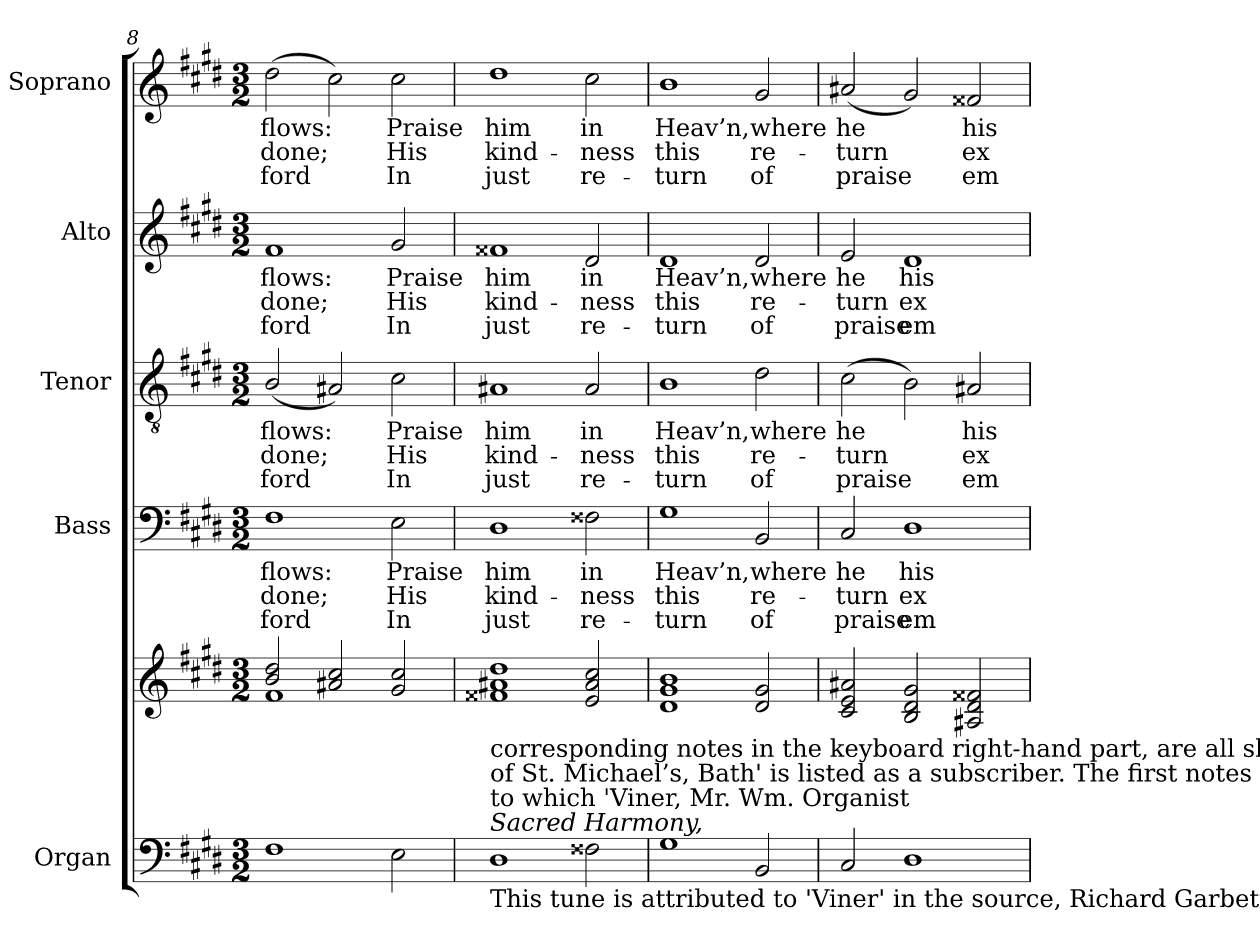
**kern	**kern	**kern	**text	**text	**text	**kern	**text	**text	**text	**kern	**text	**text	**text	**kern	**text	**text	**text
*part5	*part5	*part4	*part4	*part4	*part4	*part3	*part3	*part3	*part3	*part2	*part2	*part2	*part2	*part1	*part1	*part1	*part1
*staff6	*staff5	*staff4	*staff4	*staff4	*staff4	*staff3	*staff3	*staff3	*staff3	*staff2	*staff2	*staff2	*staff2	*staff1	*staff1	*staff1	*staff1
*I"Organ	*	*I"Bass	*	*	*	*I"Tenor	*	*	*	*I"Alto	*	*	*	*I"Soprano	*	*	*
*I'Org.	*	*I'B.	*	*	*	*I'T.	*	*	*	*I'A.	*	*	*	*I'S.	*	*	*
*clefF4	*clefG2	*clefF4	*	*	*	*clefGv2	*	*	*	*clefG2	*	*	*	*clefG2	*	*	*
*	*	*	*	*	*	*ITrd7c12	*	*	*	*	*	*	*	*	*	*	*
*k[f#c#g#d#]	*k[f#c#g#d#]	*k[f#c#g#d#]	*	*	*	*k[f#c#g#d#]	*	*	*	*k[f#c#g#d#]	*	*	*	*k[f#c#g#d#]	*	*	*
*E:	*E:	*E:	*	*	*	*E:	*	*	*	*E:	*	*	*	*E:	*	*	*
*M3/2	*M3/2	*M3/2	*	*	*	*M3/2	*	*	*	*M3/2	*	*	*	*M3/2	*	*	*
=8	=8	=8	=8	=8	=8	=8	=8	=8	=8	=8	=8	=8	=8	=8	=8	=8	=8
*	*^	*	*	*	*	*	*	*	*	*	*	*	*	*	*	*	*
!	!	!	!	!LO:LY:b:color=#000000	!LO:LY:b:color=#000000	!LO:LY:b:color=#000000	!	!	!	!	!	!	!	!	!	!	!	!
!	!	!	!	!	!	!	!	!LO:LY:b:color=#000000	!LO:LY:b:color=#000000	!LO:LY:b:color=#000000	!	!	!	!	!	!	!	!
!	!	!	!	!	!	!	!	!	!	!	!	!LO:LY:b:color=#000000	!LO:LY:b:color=#000000	!LO:LY:b:color=#000000	!	!	!	!
!	!	!	!	!	!	!	!	!	!	!	!	!	!	!	!	!LO:LY:b:color=#000000	!LO:LY:b:color=#000000	!LO:LY:b:color=#000000
1F#i	2bi/ 2dd#i	1f#i	1F#i	flows:	done;	-ford	(2BBi/	flows:	done;	-ford	1f#i	flows:	done;	-ford	(2dd#i\	flows:	done;	-ford
.	2a#Xi/ 2cc#i	.	.	.	.	.	2AA#Xi/)	.	.	.	.	.	.	.	2cc#i\)	.	.	.
!	!	!	!	!LO:LY:b:color=#000000	!LO:LY:b:color=#000000	!LO:LY:b:color=#000000	!	!	!	!	!	!	!	!	!	!	!	!
!	!	!	!	!	!	!	!	!LO:LY:b:color=#000000	!LO:LY:b:color=#000000	!LO:LY:b:color=#000000	!	!	!	!	!	!	!	!
!	!	!	!	!	!	!	!	!	!	!	!	!LO:LY:b:color=#000000	!LO:LY:b:color=#000000	!LO:LY:b:color=#000000	!	!	!	!
!	!	!	!	!	!	!	!	!	!	!	!	!	!	!	!	!LO:LY:b:color=#000000	!LO:LY:b:color=#000000	!LO:LY:b:color=#000000
2Ei\	2g#i/ 2cc#i	2ryy	2Ei\	Praise	His	In	2C#i\	Praise	His	In	2g#i/	Praise	His	In	2cc#i\	Praise	His	In
*	*v	*v	*	*	*	*	*	*	*	*	*	*	*	*	*	*	*	*
!!LO:LB:g=z
=9	=9	=9	=9	=9	=9	=9	=9	=9	=9	=9	=9	=9	=9	=9	=9	=9	=9
*	*^	*	*	*	*	*	*	*	*	*	*	*	*	*	*	*	*
!	!	!	!	!LO:LY:b:color=#000000	!LO:LY:b:color=#000000	!LO:LY:b:color=#000000	!	!	!	!	!	!	!	!	!	!	!	!
*	*v	*v	*	*	*	*	*	*	*	*	*	*	*	*	*	*	*	*
*	*^	*	*	*	*	*	*	*	*	*	*	*	*	*	*	*	*
!	!	!	!	!	!	!	!	!LO:LY:b:color=#000000	!LO:LY:b:color=#000000	!LO:LY:b:color=#000000	!	!	!	!	!	!	!	!
*	*v	*v	*	*	*	*	*	*	*	*	*	*	*	*	*	*	*	*
*	*^	*	*	*	*	*	*	*	*	*	*	*	*	*	*	*	*
!	!	!	!	!	!	!	!	!	!	!	!	!LO:LY:b:color=#000000	!LO:LY:b:color=#000000	!LO:LY:b:color=#000000	!	!	!	!
*	*v	*v	*	*	*	*	*	*	*	*	*	*	*	*	*	*	*	*
*	*^	*	*	*	*	*	*	*	*	*	*	*	*	*	*	*	*
!LO:TX:b:t=This tune is attributed to 'Viner' in the source, Richard Garbett's	!	!	!	!	!	!	!	!	!	!	!	!	!	!	!	!	!	!
!LO:TX:i:t=Sacred Harmony,	!	!	!	!	!	!	!	!	!	!	!	!	!	!	!	!	!	!
!LO:TX:t=to which 'Viner, Mr. Wm. Organist	!	!	!	!	!	!	!	!	!	!	!	!	!	!	!	!	!	!
!LO:TX:t=of St. Michael’s, Bath' is listed as a subscriber. The first notes of the soprano and alto parts in bar 8, and the	!	!	!	!	!	!	!	!	!	!	!	!	!	!	!	!	!	!
!LO:TX:t=corresponding notes in the keyboard right-hand part, are all shown as small appogiature in the source.	!	!	!	!	!	!	!	!	!	!	!	!	!	!	!	!	!	!
!	!	!	!	!	!	!	!	!	!	!	!	!	!	!	!	!LO:LY:b:color=#000000	!LO:LY:b:color=#000000	!LO:LY:b:color=#000000
*	*v	*v	*	*	*	*	*	*	*	*	*	*	*	*	*	*	*	*
1D#i	1f##Xi 1a#Xi 1dd#i	1D#i	him	kind-	just	1AA#Xi	him	kind-	just	1f##Xi	him	kind-	just	1dd#i	him	kind-	just
!	!	!	!LO:LY:b:color=#000000	!LO:LY:b:color=#000000	!LO:LY:b:color=#000000	!	!	!	!	!	!	!	!	!	!	!	!
!	!	!	!	!	!	!	!LO:LY:b:color=#000000	!LO:LY:b:color=#000000	!LO:LY:b:color=#000000	!	!	!	!	!	!	!	!
!	!	!	!	!	!	!	!	!	!	!	!LO:LY:b:color=#000000	!LO:LY:b:color=#000000	!LO:LY:b:color=#000000	!	!	!	!
!	!	!	!	!	!	!	!	!	!	!	!	!	!	!	!LO:LY:b:color=#000000	!LO:LY:b:color=#000000	!LO:LY:b:color=#000000
2F##Xi\	2ei/ 2a#i 2cc#i	2F##Xi\	in	-ness	re-	2AA#i/	in	-ness	re-	2d#i/	in	-ness	re-	2cc#i\	in	-ness	re-
=10	=10	=10	=10	=10	=10	=10	=10	=10	=10	=10	=10	=10	=10	=10	=10	=10	=10
!	!	!	!LO:LY:b:color=#000000	!LO:LY:b:color=#000000	!LO:LY:b:color=#000000	!	!	!	!	!	!	!	!	!	!	!	!
!	!	!	!	!	!	!	!LO:LY:b:color=#000000	!LO:LY:b:color=#000000	!LO:LY:b:color=#000000	!	!	!	!	!	!	!	!
!	!	!	!	!	!	!	!	!	!	!	!LO:LY:b:color=#000000	!LO:LY:b:color=#000000	!LO:LY:b:color=#000000	!	!	!	!
!	!	!	!	!	!	!	!	!	!	!	!	!	!	!	!LO:LY:b:color=#000000	!LO:LY:b:color=#000000	!LO:LY:b:color=#000000
1G#i	1d#i 1g#i 1bi	1G#i	Heav’n,	this	-turn	1BBi	Heav’n,	this	-turn	1d#i	Heav’n,	this	-turn	1bi	Heav’n,	this	-turn
!	!	!	!LO:LY:b:color=#000000	!LO:LY:b:color=#000000	!LO:LY:b:color=#000000	!	!	!	!	!	!	!	!	!	!	!	!
!	!	!	!	!	!	!	!LO:LY:b:color=#000000	!LO:LY:b:color=#000000	!LO:LY:b:color=#000000	!	!	!	!	!	!	!	!
!	!	!	!	!	!	!	!	!	!	!	!LO:LY:b:color=#000000	!LO:LY:b:color=#000000	!LO:LY:b:color=#000000	!	!	!	!
!	!	!	!	!	!	!	!	!	!	!	!	!	!	!	!LO:LY:b:color=#000000	!LO:LY:b:color=#000000	!LO:LY:b:color=#000000
2BBi/	2d#i/ 2g#i	2BBi/	where	re-	of	2D#i\	where	re-	of	2d#i/	where	re-	of	2g#i/	where	re-	of
=11	=11	=11	=11	=11	=11	=11	=11	=11	=11	=11	=11	=11	=11	=11	=11	=11	=11
!	!	!	!LO:LY:b:color=#000000	!LO:LY:b:color=#000000	!LO:LY:b:color=#000000	!	!	!	!	!	!	!	!	!	!	!	!
!	!	!	!	!	!	!	!LO:LY:b:color=#000000	!LO:LY:b:color=#000000	!LO:LY:b:color=#000000	!	!	!	!	!	!	!	!
!	!	!	!	!	!	!	!	!	!	!	!LO:LY:b:color=#000000	!LO:LY:b:color=#000000	!LO:LY:b:color=#000000	!	!	!	!
!	!	!	!	!	!	!	!	!	!	!	!	!	!	!	!LO:LY:b:color=#000000	!LO:LY:b:color=#000000	!LO:LY:b:color=#000000
2C#i/	2c#i/ 2ei 2a#Xi	2C#i/	he	-turn	praise	(2C#i\	he	-turn	praise	2ei/	he	-turn	praise	(2a#Xi/	he	-turn	praise
!	!	!	!LO:LY:b:color=#000000	!LO:LY:b:color=#000000	!LO:LY:b:color=#000000	!	!	!	!	!	!	!	!	!	!	!	!
!	!	!	!	!	!	!	!	!	!	!	!LO:LY:b:color=#000000	!LO:LY:b:color=#000000	!LO:LY:b:color=#000000	!	!	!	!
1D#i	2Bi/ 2d#i 2g#i	1D#i	his	ex-	em-	2BBi\)	.	.	.	1d#i	his	ex-	em-	2g#i/)	.	.	.
!	!	!	!	!	!	!	!LO:LY:b:color=#000000	!LO:LY:b:color=#000000	!LO:LY:b:color=#000000	!	!	!	!	!	!	!	!
!	!	!	!	!	!	!	!	!	!	!	!	!	!	!	!LO:LY:b:color=#000000	!LO:LY:b:color=#000000	!LO:LY:b:color=#000000
.	2A#Xi/ 2d#i 2f##Xi	.	.	.	.	2AA#Xi/	his	ex-	em-	.	.	.	.	2f##Xi/	his	ex-	em-
=	=	=	=	=	=	=	=	=	=	=	=	=	=	=	=	=	=
*-	*-	*-	*-	*-	*-	*-	*-	*-	*-	*-	*-	*-	*-	*-	*-	*-	*-
